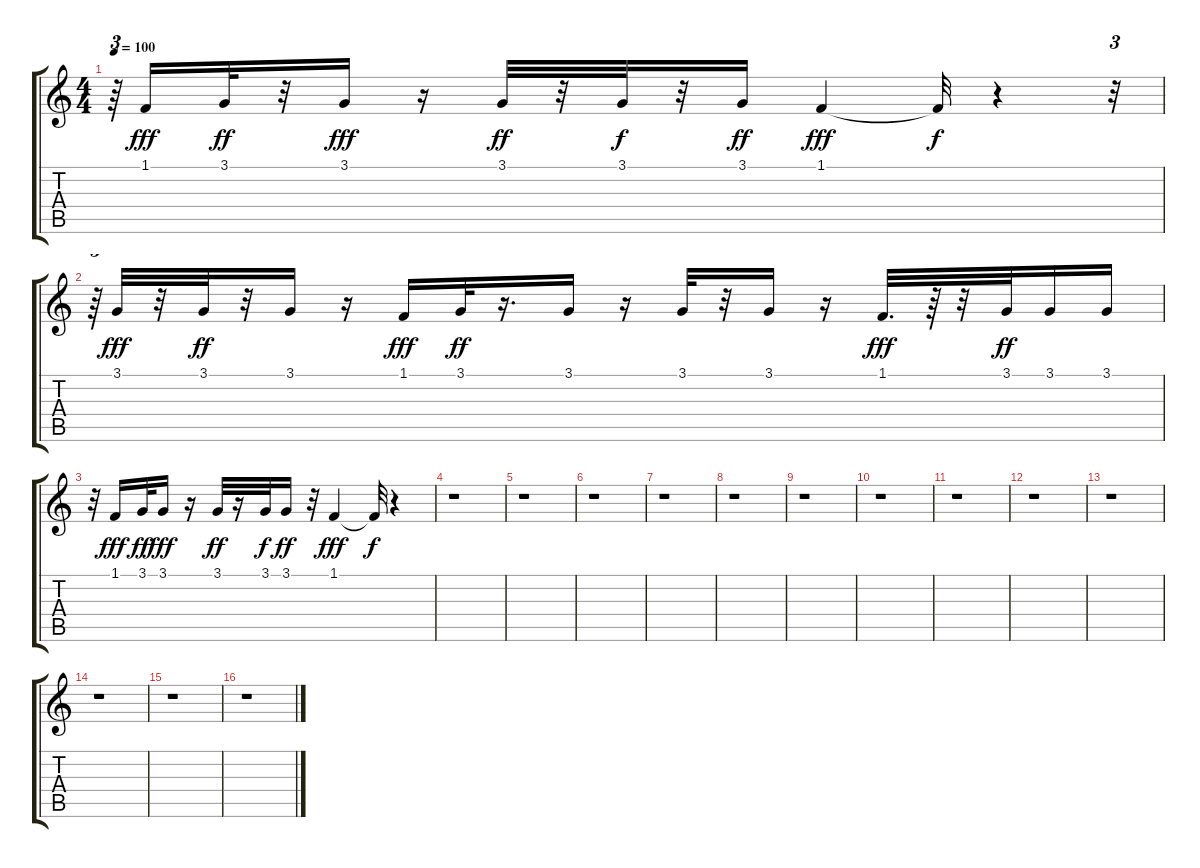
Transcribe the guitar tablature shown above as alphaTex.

\track "" {instrument choiraahs}
\staff {score tabs}
\tuning (E4 B3 G3 D3 A2 E2) {hide}
\ts (4 4)
\tempo 100
\clef g2
\ks c
r.64{tu (3 2) dy ff} 1.1.16{dy fff} 3.1.32{dy ff} r.32 3.1.16{dy fff} r.16 3.1.32{dy ff} r.32 3.1.32{dy f} r.32 3.1.16{dy ff} 1.1.4{dy fff} 1.1{t}.32{dy f} r.4 r.32{tu (3 2)} |
r.64{tu (3 2)} 3.1.32{dy fff} r.32 3.1.32{dy ff} r.32 3.1.16 r.16 1.1.16{dy fff} 3.1.32{dy ff} r.16{d} 3.1.16 r.16 3.1.32 r.32 3.1.16 r.16 1.1.32{d dy fff} r.64 r.32 3.1.32{dy ff} 3.1.16 3.1.16 |
r.32 1.1.16{dy fff} 3.1.32{dy ff} 3.1.16{dy fff} r.16 3.1.32{dy ff} r.16 3.1.32{dy f} 3.1.16{dy ff} r.32 1.1.4{dy fff} 1.1{t}.32{dy f} r.4 |
r.1 |
r.1 |
r.1 |
r.1 |
r.1 |
r.1 |
r.1 |
r.1 |
r.1 |
r.1 |
r.1 |
r.1 |
r.1
